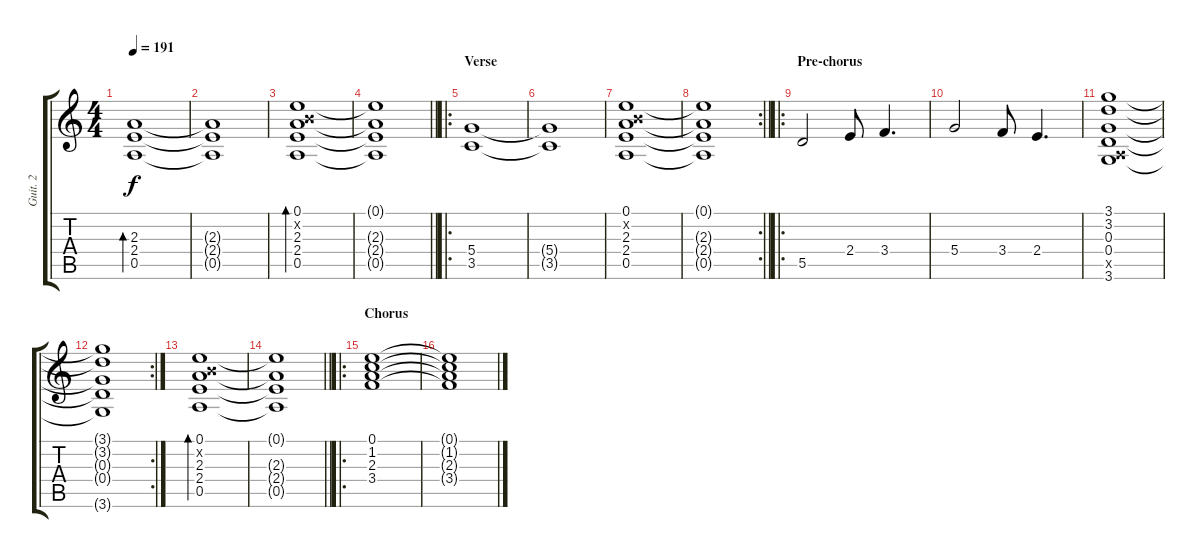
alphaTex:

\track ("Guit. 2" "Guit. 2") {instrument overdrivenguitar}
\staff {score tabs}
\tuning (E4 B3 G3 D3 A2 E2) {hide}
\ts (4 4)
\tempo 191
\clef g2
\ks c
(2.3 2.4 0.5).1{bd 240 dy f instrument overdrivenguitar} |
(2.3{t} 2.4{t} 0.5{t}).1 |
(0.1 0.2{x} 2.3 2.4 0.5).1{bd 240} |
\barLineRight lightlight
(0.1{t} 2.3{t} 2.4{t} 0.5{t}).1 |
\ro
\section ("" "Verse")
(5.4 3.5).1 |
(5.4{t} 3.5{t}).1 |
(0.1 0.2{x} 2.3 2.4 0.5).1 |
\rc 2
\barLineRight lightlight
(0.1{t} 2.3{t} 2.4{t} 0.5{t}).1 |
\ro
\section ("" "Pre-chorus")
5.5.2 2.4.8 3.4.4{d} |
5.4.2 3.4.8 2.4.4{d} |
(3.1 3.2 0.3 0.4 0.5{x} 3.6).1 |
\rc 2
(3.1{t} 3.2{t} 0.3{t} 0.4{t} 3.6{t}).1 |
(0.1 0.2{x} 2.3 2.4 0.5).1{bd 240} |
\barLineRight lightlight
(0.1{t} 2.3{t} 2.4{t} 0.5{t}).1 |
\ro
\section ("" "Chorus")
(0.1 1.2 2.3 3.4).1 |
(0.1{t} 1.2{t} 2.3{t} 3.4{t}).1
